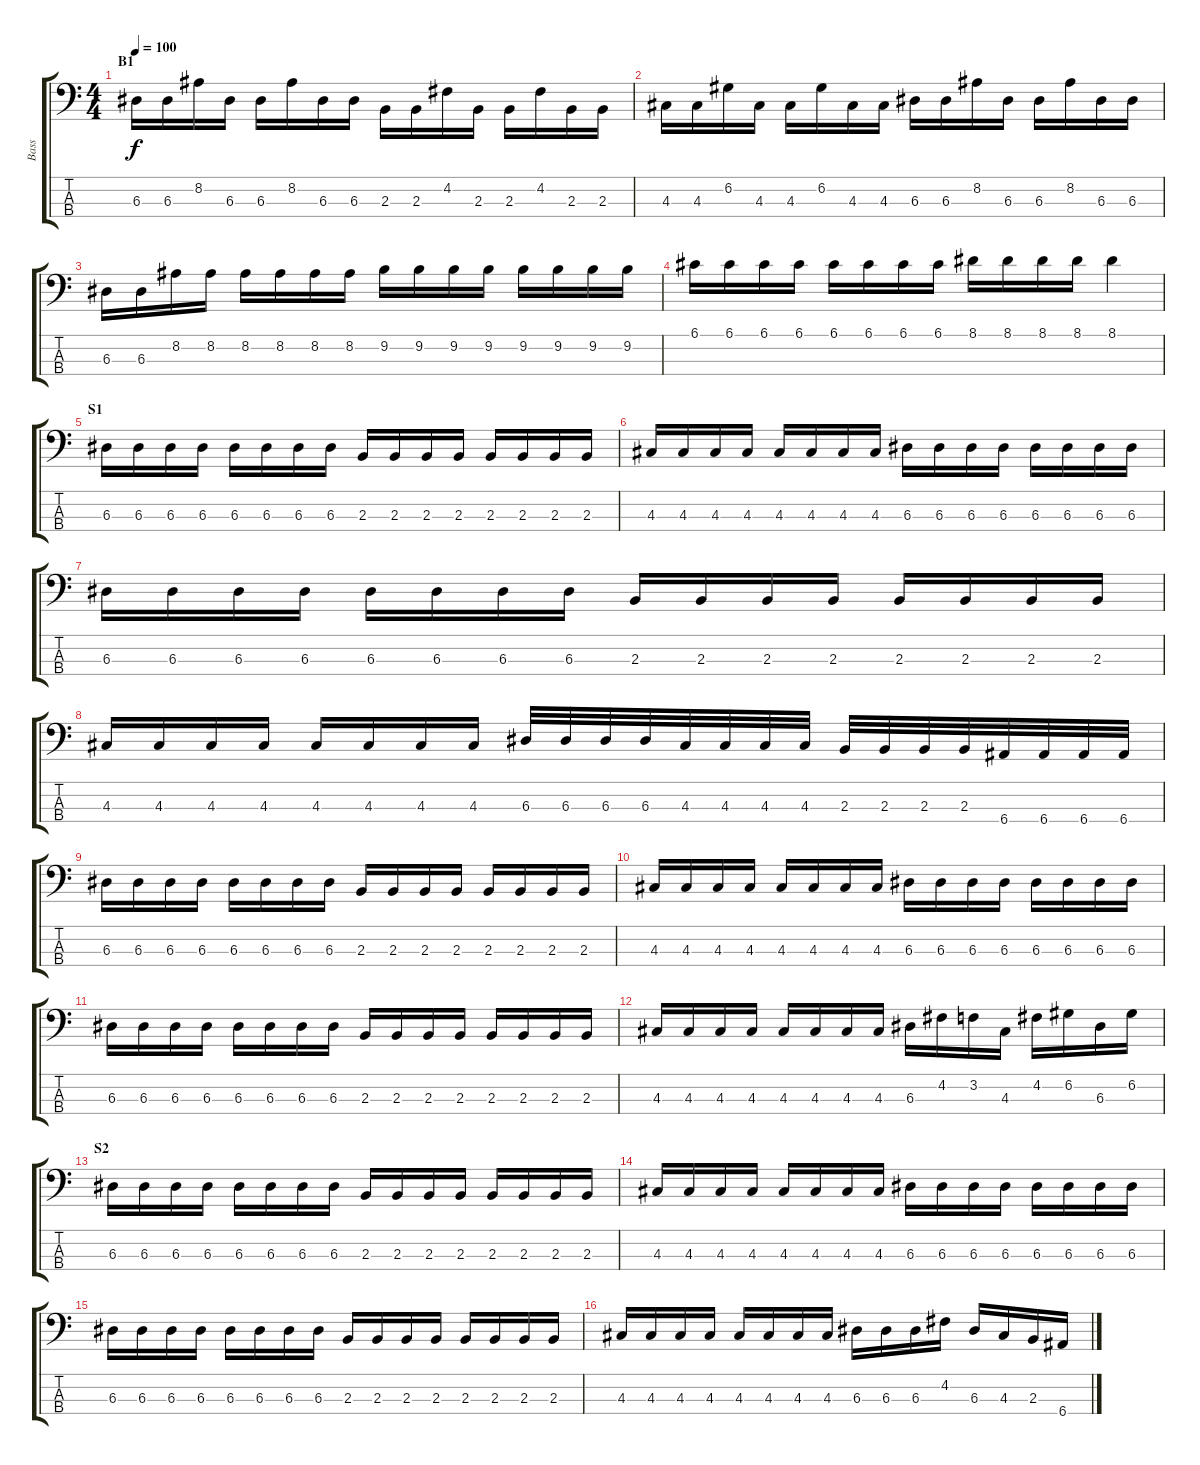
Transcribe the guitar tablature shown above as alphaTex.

\track ("Bass" "Bass") {instrument electricbasspick}
\staff {score tabs}
\tuning (G2 D2 A1 E1) {hide}
\ts (4 4)
\section ("" "B1")
\tempo 100
\clef f4
\ks c
6.3.16{dy f} 6.3.16 8.2.16 6.3.16 6.3.16 8.2.16 6.3.16 6.3.16 2.3.16 2.3.16 4.2.16 2.3.16 2.3.16 4.2.16 2.3.16 2.3.16 |
4.3.16 4.3.16 6.2.16 4.3.16 4.3.16 6.2.16 4.3.16 4.3.16 6.3.16 6.3.16 8.2.16 6.3.16 6.3.16 8.2.16 6.3.16 6.3.16 |
6.3.16 6.3.16 8.2.16 8.2.16 8.2.16 8.2.16 8.2.16 8.2.16 9.2.16 9.2.16 9.2.16 9.2.16 9.2.16 9.2.16 9.2.16 9.2.16 |
6.1.16 6.1.16 6.1.16 6.1.16 6.1.16 6.1.16 6.1.16 6.1.16 8.1.16 8.1.16 8.1.16 8.1.16 8.1.4 |
\section ("" "S1")
6.3.16 6.3.16 6.3.16 6.3.16 6.3.16 6.3.16 6.3.16 6.3.16 2.3.16 2.3.16 2.3.16 2.3.16 2.3.16 2.3.16 2.3.16 2.3.16 |
4.3.16 4.3.16 4.3.16 4.3.16 4.3.16 4.3.16 4.3.16 4.3.16 6.3.16 6.3.16 6.3.16 6.3.16 6.3.16 6.3.16 6.3.16 6.3.16 |
6.3.16 6.3.16 6.3.16 6.3.16 6.3.16 6.3.16 6.3.16 6.3.16 2.3.16 2.3.16 2.3.16 2.3.16 2.3.16 2.3.16 2.3.16 2.3.16 |
4.3.16 4.3.16 4.3.16 4.3.16 4.3.16 4.3.16 4.3.16 4.3.16 6.3.32 6.3.32 6.3.32 6.3.32 4.3.32 4.3.32 4.3.32 4.3.32 2.3.32 2.3.32 2.3.32 2.3.32 6.4.32 6.4.32 6.4.32 6.4.32 |
6.3.16 6.3.16 6.3.16 6.3.16 6.3.16 6.3.16 6.3.16 6.3.16 2.3.16 2.3.16 2.3.16 2.3.16 2.3.16 2.3.16 2.3.16 2.3.16 |
4.3.16 4.3.16 4.3.16 4.3.16 4.3.16 4.3.16 4.3.16 4.3.16 6.3.16 6.3.16 6.3.16 6.3.16 6.3.16 6.3.16 6.3.16 6.3.16 |
6.3.16 6.3.16 6.3.16 6.3.16 6.3.16 6.3.16 6.3.16 6.3.16 2.3.16 2.3.16 2.3.16 2.3.16 2.3.16 2.3.16 2.3.16 2.3.16 |
4.3.16 4.3.16 4.3.16 4.3.16 4.3.16 4.3.16 4.3.16 4.3.16 6.3.16 4.2.16 3.2.16 4.3.16 4.2.16 6.2.16 6.3.16 6.2.16 |
\section ("" "S2")
6.3.16 6.3.16 6.3.16 6.3.16 6.3.16 6.3.16 6.3.16 6.3.16 2.3.16 2.3.16 2.3.16 2.3.16 2.3.16 2.3.16 2.3.16 2.3.16 |
4.3.16 4.3.16 4.3.16 4.3.16 4.3.16 4.3.16 4.3.16 4.3.16 6.3.16 6.3.16 6.3.16 6.3.16 6.3.16 6.3.16 6.3.16 6.3.16 |
6.3.16 6.3.16 6.3.16 6.3.16 6.3.16 6.3.16 6.3.16 6.3.16 2.3.16 2.3.16 2.3.16 2.3.16 2.3.16 2.3.16 2.3.16 2.3.16 |
4.3.16 4.3.16 4.3.16 4.3.16 4.3.16 4.3.16 4.3.16 4.3.16 6.3.16 6.3.16 6.3.16 4.2.16 6.3.16 4.3.16 2.3.16 6.4.16
